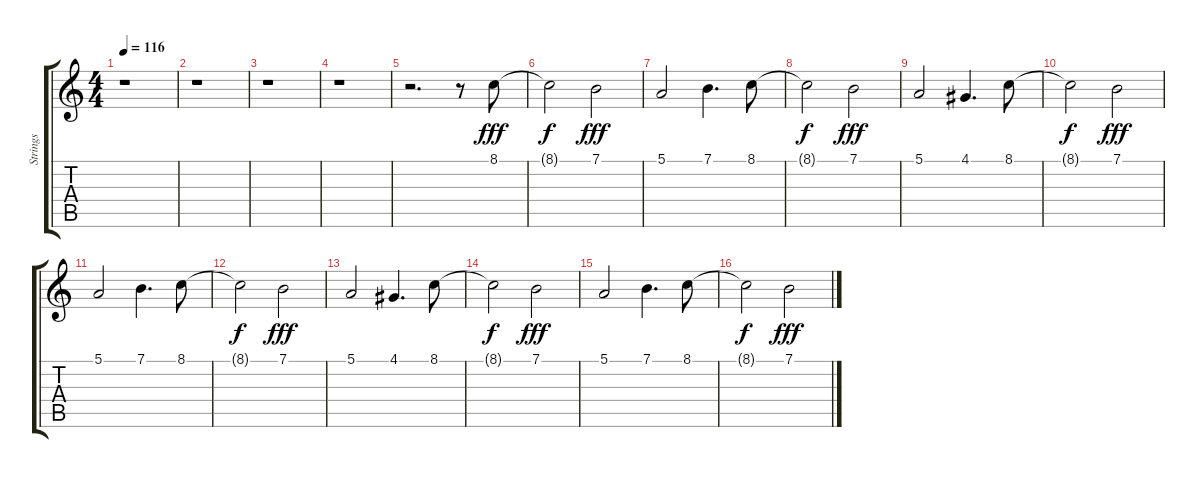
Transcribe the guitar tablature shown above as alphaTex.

\track ("Strings             " "Strings   ") {instrument stringensemble2}
\staff {score tabs}
\tuning (E4 B3 G3 D3 A2 E2) {hide}
\ts (4 4)
\tempo 116
\clef g2
\ks c
r.1{dy fff} |
r.1 |
r.1 |
r.1 |
r.2{d} r.8 8.1.8 |
8.1{t}.2{dy f} 7.1.2{dy fff} |
5.1.2 7.1.4{d} 8.1.8 |
8.1{t}.2{dy f} 7.1.2{dy fff} |
5.1.2 4.1.4{d} 8.1.8 |
8.1{t}.2{dy f} 7.1.2{dy fff} |
5.1.2 7.1.4{d} 8.1.8 |
8.1{t}.2{dy f} 7.1.2{dy fff} |
5.1.2 4.1.4{d} 8.1.8 |
8.1{t}.2{dy f} 7.1.2{dy fff} |
5.1.2 7.1.4{d} 8.1.8 |
8.1{t}.2{dy f} 7.1.2{dy fff}
